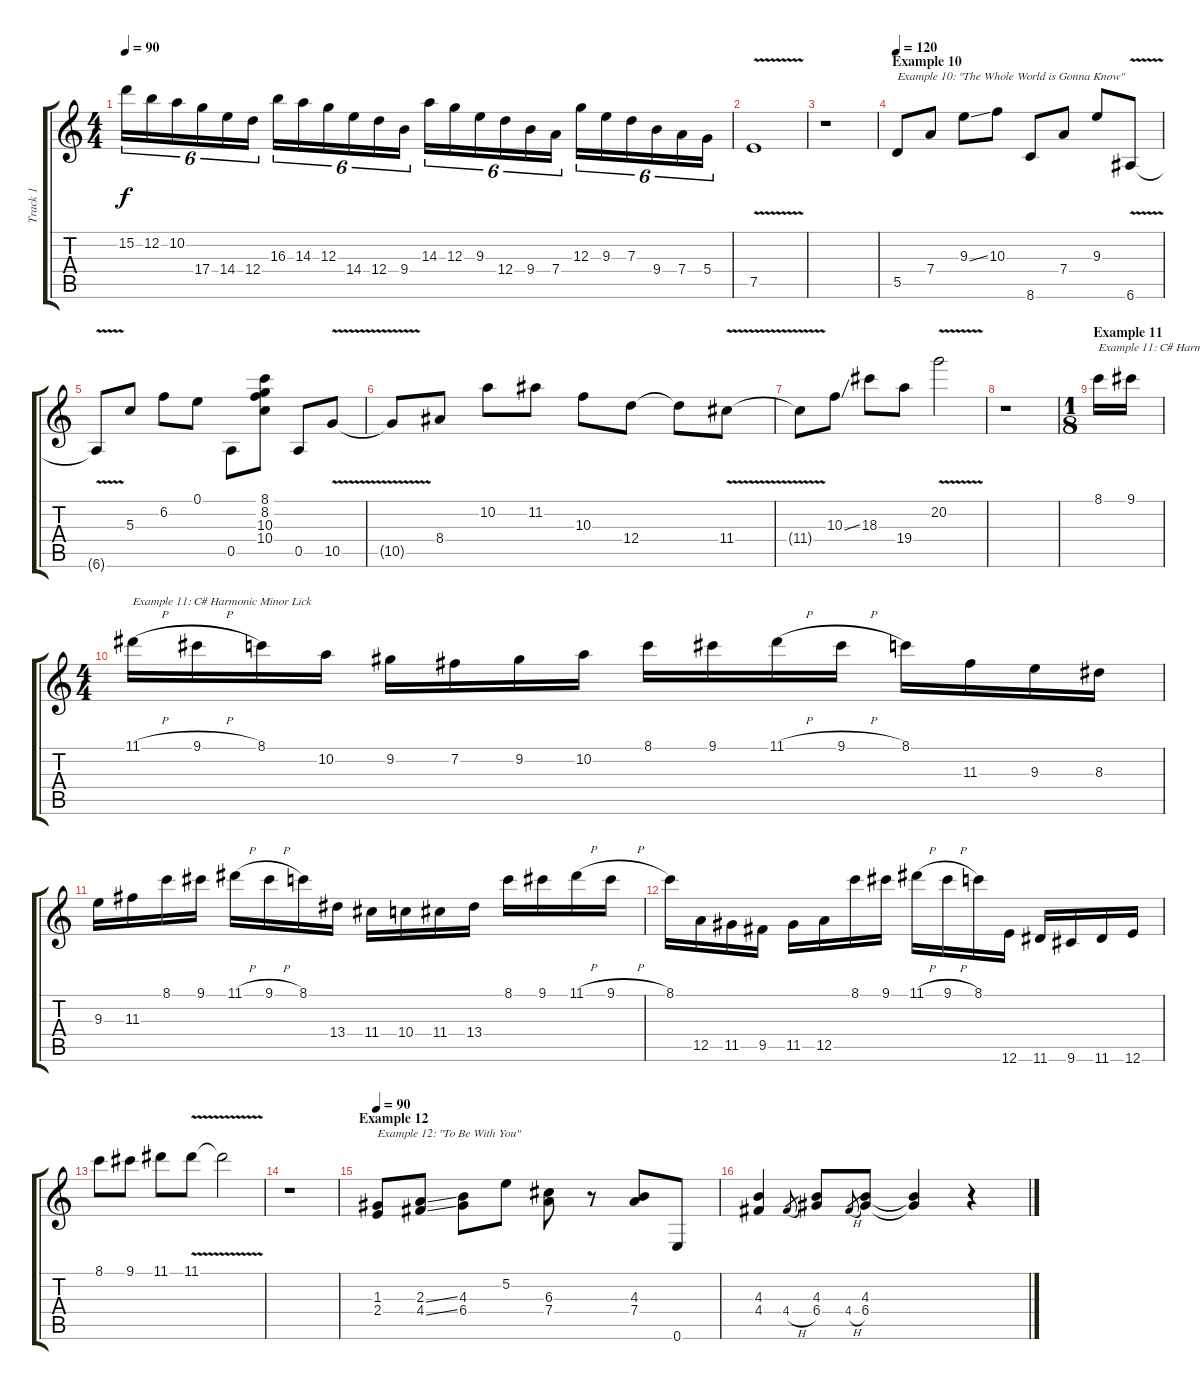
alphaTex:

\track ("Track 1" "Track 1") {instrument distortionguitar}
\staff {score tabs}
\tuning (E4 B3 G3 D3 A2 E2) {hide}
\ts (4 4)
\tempo 90
\clef g2
\ks c
15.2.16{tu (6 4) dy f} 12.2.16{tu (6 4)} 10.2.16{tu (6 4)} 17.4.16{tu (6 4)} 14.4.16{tu (6 4)} 12.4.16{tu (6 4)} 16.3.16{tu (6 4)} 14.3.16{tu (6 4)} 12.3.16{tu (6 4)} 14.4.16{tu (6 4)} 12.4.16{tu (6 4)} 9.4.16{tu (6 4)} 14.3.16{tu (6 4)} 12.3.16{tu (6 4)} 9.3.16{tu (6 4)} 12.4.16{tu (6 4)} 9.4.16{tu (6 4)} 7.4.16{tu (6 4)} 12.3.16{tu (6 4)} 9.3.16{tu (6 4)} 7.3.16{tu (6 4)} 9.4.16{tu (6 4)} 7.4.16{tu (6 4)} 5.4.16{tu (6 4)} |
7.5{v}.1 |
r.1 |
\section ("" "Example 10")
\tempo 120
5.5.8{txt "Example 10: \"The Whole World is Gonna Know\""} 7.4.8 9.3{ss}.8 10.3.8 8.6.8 7.4.8 9.3.8 6.6{v}.8 |
6.6{t}.8 5.3.8 6.2.8 0.1.8 0.5.8 (8.1 8.2 10.3 10.4).8 0.5.8 10.5{v}.8 |
10.5{t}.8 8.4.8 10.2.8 11.2.8 10.3.8 12.4.8 12.4{t}.8 11.4{v}.8 |
11.4{t}.8 10.3{ss}.8 18.3.8 19.4.8 20.2{v}.2 |
r.1 |
\ts (1 8)
\section ("" "Example 11")
8.1.16{txt "Example 11: C# Harmonic Minor Lick"} 9.1.16 |
\ts (4 4)
11.1{h}.16{txt "Example 11: C# Harmonic Minor Lick"} 9.1{h}.16 8.1.16 10.2.16 9.2.16 7.2.16 9.2.16 10.2.16 8.1.16 9.1.16 11.1{h}.16 9.1{h}.16 8.1.16 11.3.16 9.3.16 8.3.16 |
9.3.16 11.3.16 8.1.16 9.1.16 11.1{h}.16 9.1{h}.16 8.1.16 13.4.16 11.4.16 10.4.16 11.4.16 13.4.16 8.1.16 9.1.16 11.1{h}.16 9.1{h}.16 |
8.1.16 12.5.16 11.5.16 9.5.16 11.5.16 12.5.16 8.1.16 9.1.16 11.1{h}.16 9.1{h}.16 8.1.16 12.6.16 11.6.16 9.6.16 11.6.16 12.6.16 |
8.1.8 9.1.8 11.1.8 11.1{v}.8 11.1{t}.2 |
r.1 |
\section ("" "Example 12")
\tempo 90
(1.3 2.4).8{txt "Example 12: \"To Be With You\"" instrument acousticguitarsteel} (2.3{ss} 4.4{ss}).8 (4.3 6.4).8 5.2.8 (6.3 7.4).8 r.8 (4.3 7.4).8 0.6.8 |
(4.3 4.4).4 4.4{h}.8{gr} (4.3 6.4).8 4.4{h}.8{gr} (4.3 6.4).8 (4.3{t} 6.4{t}).4 r.4
